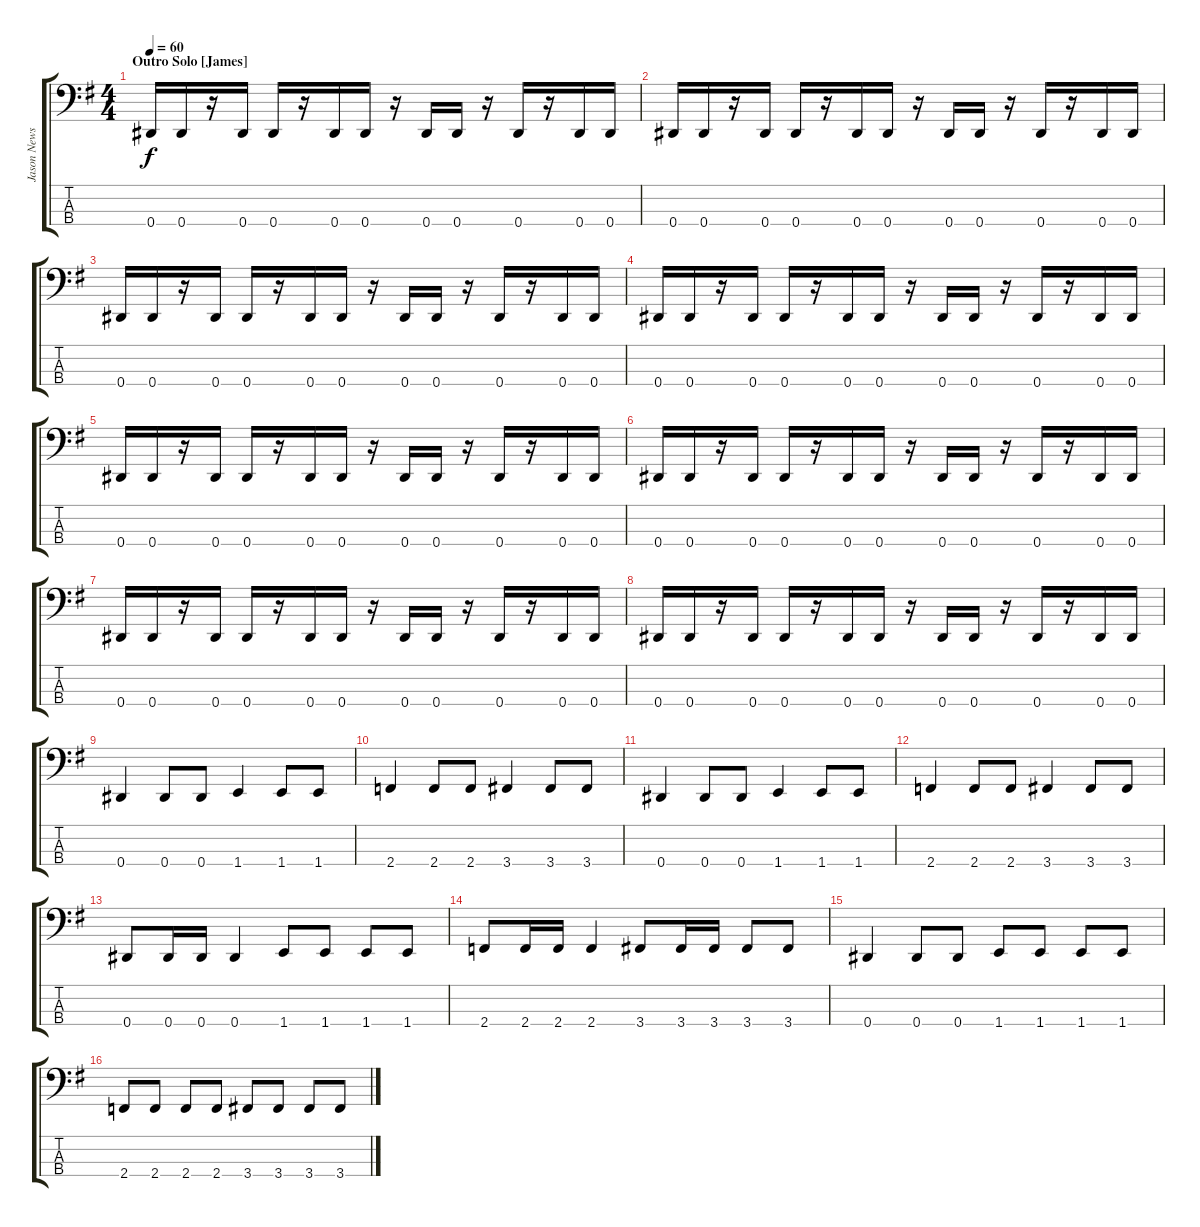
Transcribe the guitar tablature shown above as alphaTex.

\track ("Jason Newsted [Bass]" "Jason News") {instrument electricbassfinger}
\staff {score tabs}
\tuning (Gb2 Db2 Ab1 Eb1) {hide}
\ts (4 4)
\section ("" "Outro Solo [James]")
\tempo 60
\clef f4
\ks g
0.4.16{dy f} 0.4.16 r.16 0.4.16 0.4.16 r.16 0.4.16 0.4.16 r.16 0.4.16 0.4.16 r.16 0.4.16 r.16 0.4.16 0.4.16 |
0.4.16 0.4.16 r.16 0.4.16 0.4.16 r.16 0.4.16 0.4.16 r.16 0.4.16 0.4.16 r.16 0.4.16 r.16 0.4.16 0.4.16 |
0.4.16 0.4.16 r.16 0.4.16 0.4.16 r.16 0.4.16 0.4.16 r.16 0.4.16 0.4.16 r.16 0.4.16 r.16 0.4.16 0.4.16 |
0.4.16 0.4.16 r.16 0.4.16 0.4.16 r.16 0.4.16 0.4.16 r.16 0.4.16 0.4.16 r.16 0.4.16 r.16 0.4.16 0.4.16 |
0.4.16 0.4.16 r.16 0.4.16 0.4.16 r.16 0.4.16 0.4.16 r.16 0.4.16 0.4.16 r.16 0.4.16 r.16 0.4.16 0.4.16 |
0.4.16 0.4.16 r.16 0.4.16 0.4.16 r.16 0.4.16 0.4.16 r.16 0.4.16 0.4.16 r.16 0.4.16 r.16 0.4.16 0.4.16 |
0.4.16 0.4.16 r.16 0.4.16 0.4.16 r.16 0.4.16 0.4.16 r.16 0.4.16 0.4.16 r.16 0.4.16 r.16 0.4.16 0.4.16 |
0.4.16 0.4.16 r.16 0.4.16 0.4.16 r.16 0.4.16 0.4.16 r.16 0.4.16 0.4.16 r.16 0.4.16 r.16 0.4.16 0.4.16 |
0.4.4 0.4.8 0.4.8 1.4.4 1.4.8 1.4.8 |
2.4.4 2.4.8 2.4.8 3.4.4 3.4.8 3.4.8 |
0.4.4 0.4.8 0.4.8 1.4.4 1.4.8 1.4.8 |
2.4.4 2.4.8 2.4.8 3.4.4 3.4.8 3.4.8 |
0.4.8 0.4.16 0.4.16 0.4.4 1.4.8 1.4.8 1.4.8 1.4.8 |
2.4.8 2.4.16 2.4.16 2.4.4 3.4.8 3.4.16 3.4.16 3.4.8 3.4.8 |
0.4.4 0.4.8 0.4.8 1.4.8 1.4.8 1.4.8 1.4.8 |
2.4.8 2.4.8 2.4.8 2.4.8 3.4.8 3.4.8 3.4.8 3.4.8
